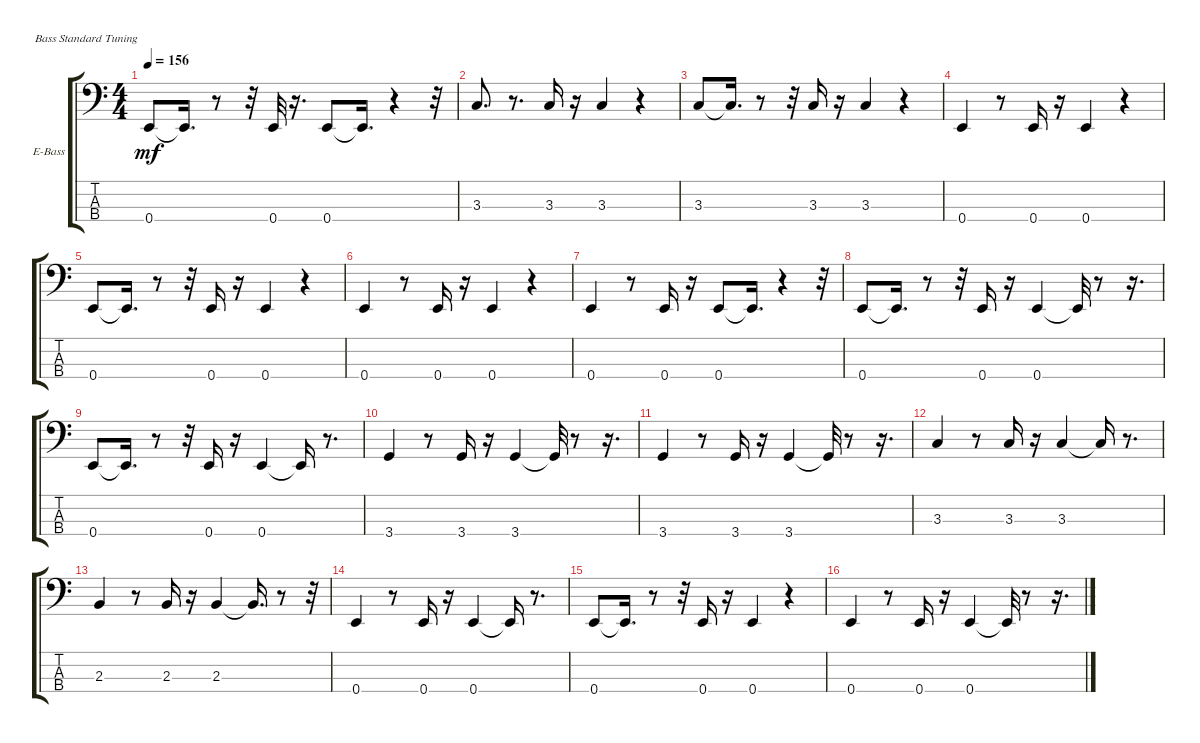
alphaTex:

\defaultSystemsLayout 4
\bracketExtendMode groupsimilarinstruments
\firstSystemTrackNameOrientation horizontal
\otherSystemsTrackNameOrientation horizontal
\track ("Electric Bass" "E-Bass") {instrument electricbassfinger}
\staff {score tabs}
\tuning (G2 D2 A1 E1)
\ts (4 4)
\tempo 156
\clef f4
\ks c
0.4.8{dy mf} 0.4{t}.16{d} r.8 r.32 0.4.32 r.16{d} 0.4.8 0.4{t}.16{d} r.4 r.32 |
3.3.8{d} r.8{d} 3.3.16 r.16 3.3.4 r.4 |
3.3.8 3.3{t}.16{d} r.8 r.32 3.3.16 r.16 3.3.4 r.4 |
0.4.4 r.8 0.4.16 r.16 0.4.4 r.4 |
0.4.8 0.4{t}.16{d} r.8 r.32 0.4.16 r.16 0.4.4 r.4 |
0.4.4 r.8 0.4.16 r.16 0.4.4 r.4 |
0.4.4 r.8 0.4.16 r.16 0.4.8 0.4{t}.16{d} r.4 r.32 |
0.4.8 0.4{t}.16{d} r.8 r.32 0.4.16 r.16 0.4.4 0.4{t}.32 r.8 r.16{d} |
0.4.8 0.4{t}.16{d} r.8 r.32 0.4.16 r.16 0.4.4 0.4{t}.16 r.8{d} |
3.4.4 r.8 3.4.16 r.16 3.4.4 3.4{t}.32 r.8 r.16{d} |
3.4.4 r.8 3.4.16 r.16 3.4.4 3.4{t}.32 r.8 r.16{d} |
3.3.4 r.8 3.3.16 r.16 3.3.4 3.3{t}.16 r.8{d} |
2.3.4 r.8 2.3.16 r.16 2.3.4 2.3{t}.16{d} r.8 r.32 |
0.4.4 r.8 0.4.16 r.16 0.4.4 0.4{t}.16 r.8{d} |
0.4.8 0.4{t}.16{d} r.8 r.32 0.4.16 r.16 0.4.4 r.4 |
0.4.4 r.8 0.4.16 r.16 0.4.4 0.4{t}.32 r.8 r.16{d}
